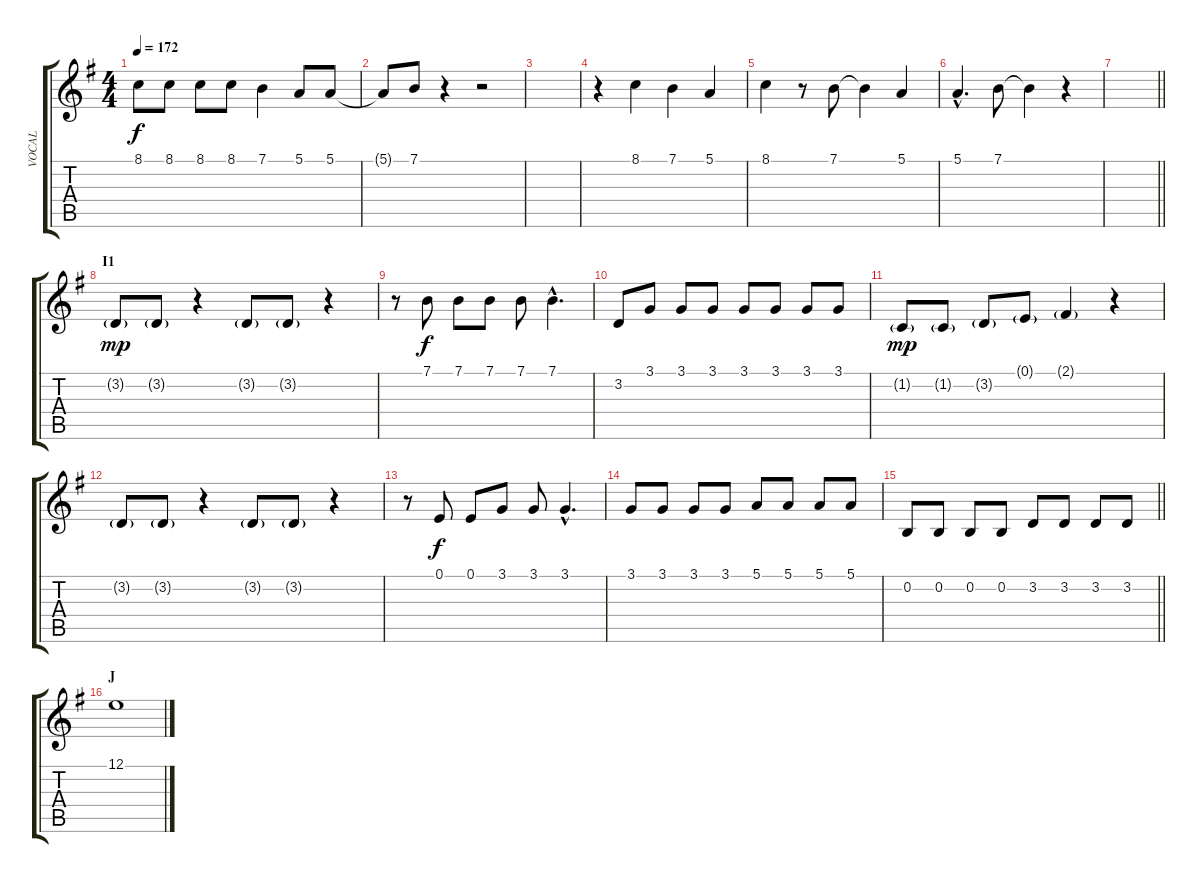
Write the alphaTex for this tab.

\track ("VOCAL" "VOCAL") {instrument oboe}
\staff {score tabs}
\tuning (E4 B3 G3 D3 A2 E2) {hide}
\ts (4 4)
\tempo 172
\clef g2
\ks g
8.1.8{dy f} 8.1.8 8.1.8 8.1.8 7.1.4 5.1.8 5.1.8 |
5.1{t}.8 7.1.8 r.4 r.2 |
|
r.4 8.1.4 7.1.4 5.1.4 |
8.1.4 r.8 7.1.8 7.1{t}.4 5.1.4 |
5.1{hac}.4{d} 7.1.8 7.1{t}.4 r.4 |
\barLineRight lightlight
|
\section ("" "I1")
3.2{g}.8{dy mp} 3.2{g}.8 r.4 3.2{g}.8 3.2{g}.8 r.4 |
r.8 7.1.8{dy f} 7.1.8 7.1.8 7.1.8 7.1{hac}.4{d} |
3.2.8 3.1.8 3.1.8 3.1.8 3.1.8 3.1.8 3.1.8 3.1.8 |
1.2{g}.8{dy mp} 1.2{g}.8 3.2{g}.8 0.1{g}.8 2.1{g}.4 r.4 |
3.2{g}.8 3.2{g}.8 r.4 3.2{g}.8 3.2{g}.8 r.4 |
r.8 0.1.8{dy f} 0.1.8 3.1.8 3.1.8 3.1{hac}.4{d} |
3.1.8 3.1.8 3.1.8 3.1.8 5.1.8 5.1.8 5.1.8 5.1.8 |
\barLineRight lightlight
0.2.8 0.2.8 0.2.8 0.2.8 3.2.8 3.2.8 3.2.8 3.2.8 |
\section ("" "J")
12.1.1
